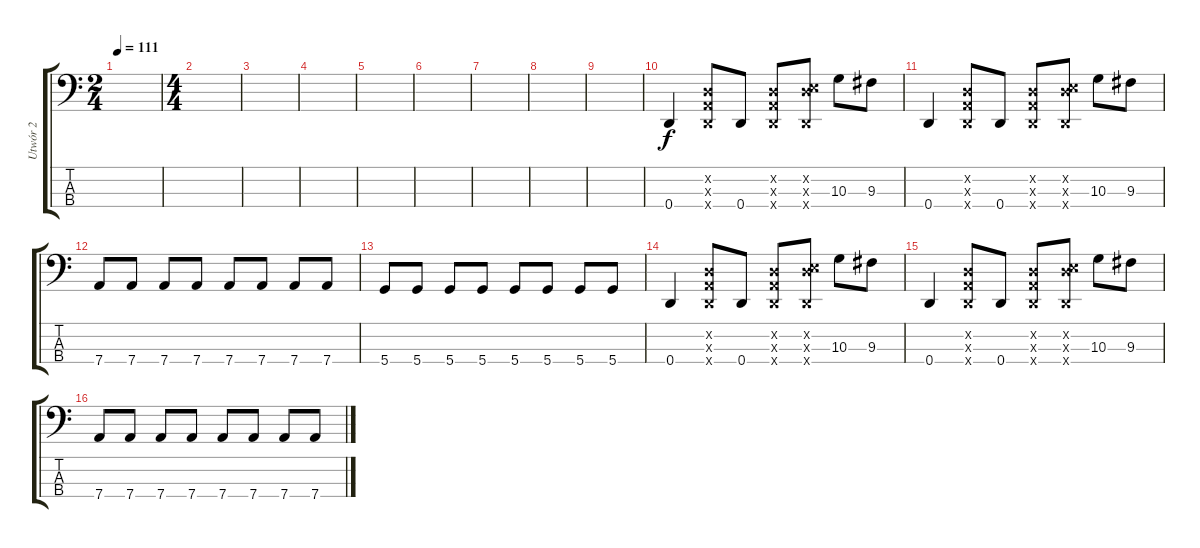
\track ("Utwór 2" "Utwór 2") {instrument electricbassfinger}
\staff {score tabs}
\tuning (G2 D2 A1 D1) {hide}
\ts (2 4)
\tempo 111
\clef f4
\ks c
|
\ts (4 4)
|
|
|
|
|
|
|
|
0.4.4 (0.2{x} 0.3{x} 0.4{x}).8 0.4.8 (0.2{x} 0.3{x} 0.4{x}).8 (0.2{x} 7.3{x} 0.4{x}).8 10.3.8 9.3.8 |
0.4.4 (0.2{x} 0.3{x} 0.4{x}).8 0.4.8 (0.2{x} 0.3{x} 0.4{x}).8 (0.2{x} 7.3{x} 0.4{x}).8 10.3.8 9.3.8 |
7.4.8 7.4.8 7.4.8 7.4.8 7.4.8 7.4.8 7.4.8 7.4.8 |
5.4.8 5.4.8 5.4.8 5.4.8 5.4.8 5.4.8 5.4.8 5.4.8 |
0.4.4 (0.2{x} 0.3{x} 0.4{x}).8 0.4.8 (0.2{x} 0.3{x} 0.4{x}).8 (0.2{x} 7.3{x} 0.4{x}).8 10.3.8 9.3.8 |
0.4.4 (0.2{x} 0.3{x} 0.4{x}).8 0.4.8 (0.2{x} 0.3{x} 0.4{x}).8 (0.2{x} 7.3{x} 0.4{x}).8 10.3.8 9.3.8 |
7.4.8 7.4.8 7.4.8 7.4.8 7.4.8 7.4.8 7.4.8 7.4.8
